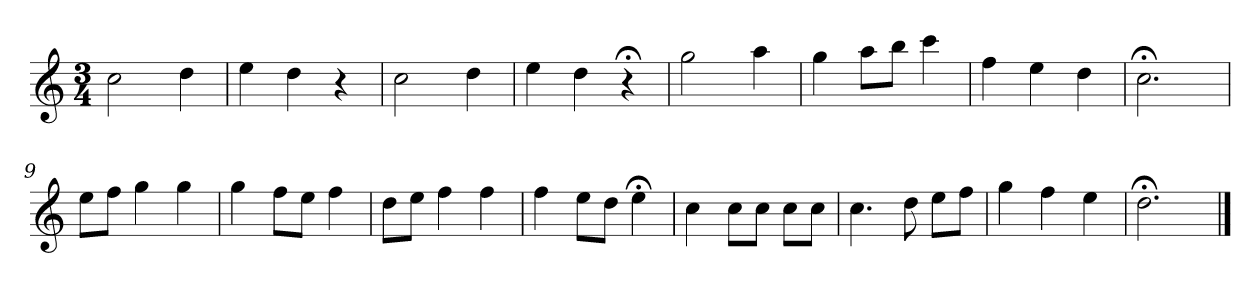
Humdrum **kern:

**kern
*part1
*staff1
*k[]
*C:
*M3/4
*MM120
=1
2cc
4dd
=2
4ee
4dd
4r
=3
2cc
4dd
=4
4ee
4dd
4r;<
=5
2gg
4aa
=6
4gg
8aaL
8bbJ
4ccc
=7
4ff
4ee
4dd
=8
2.cc;<
=9
8eeL
8ffJ
4gg
4gg
=10
4gg
8ffL
8eeJ
4ff
=11
8ddL
8eeJ
4ff
4ff
=12
4ff
8eeL
8ddJ
4ee;<
=13
4cc
8ccL
8ccJ
8ccL
8ccJ
=14
4.cc
8dd
8eeL
8ffJ
=15
4gg
4ff
4ee
=16
2.dd;<
==
*-
